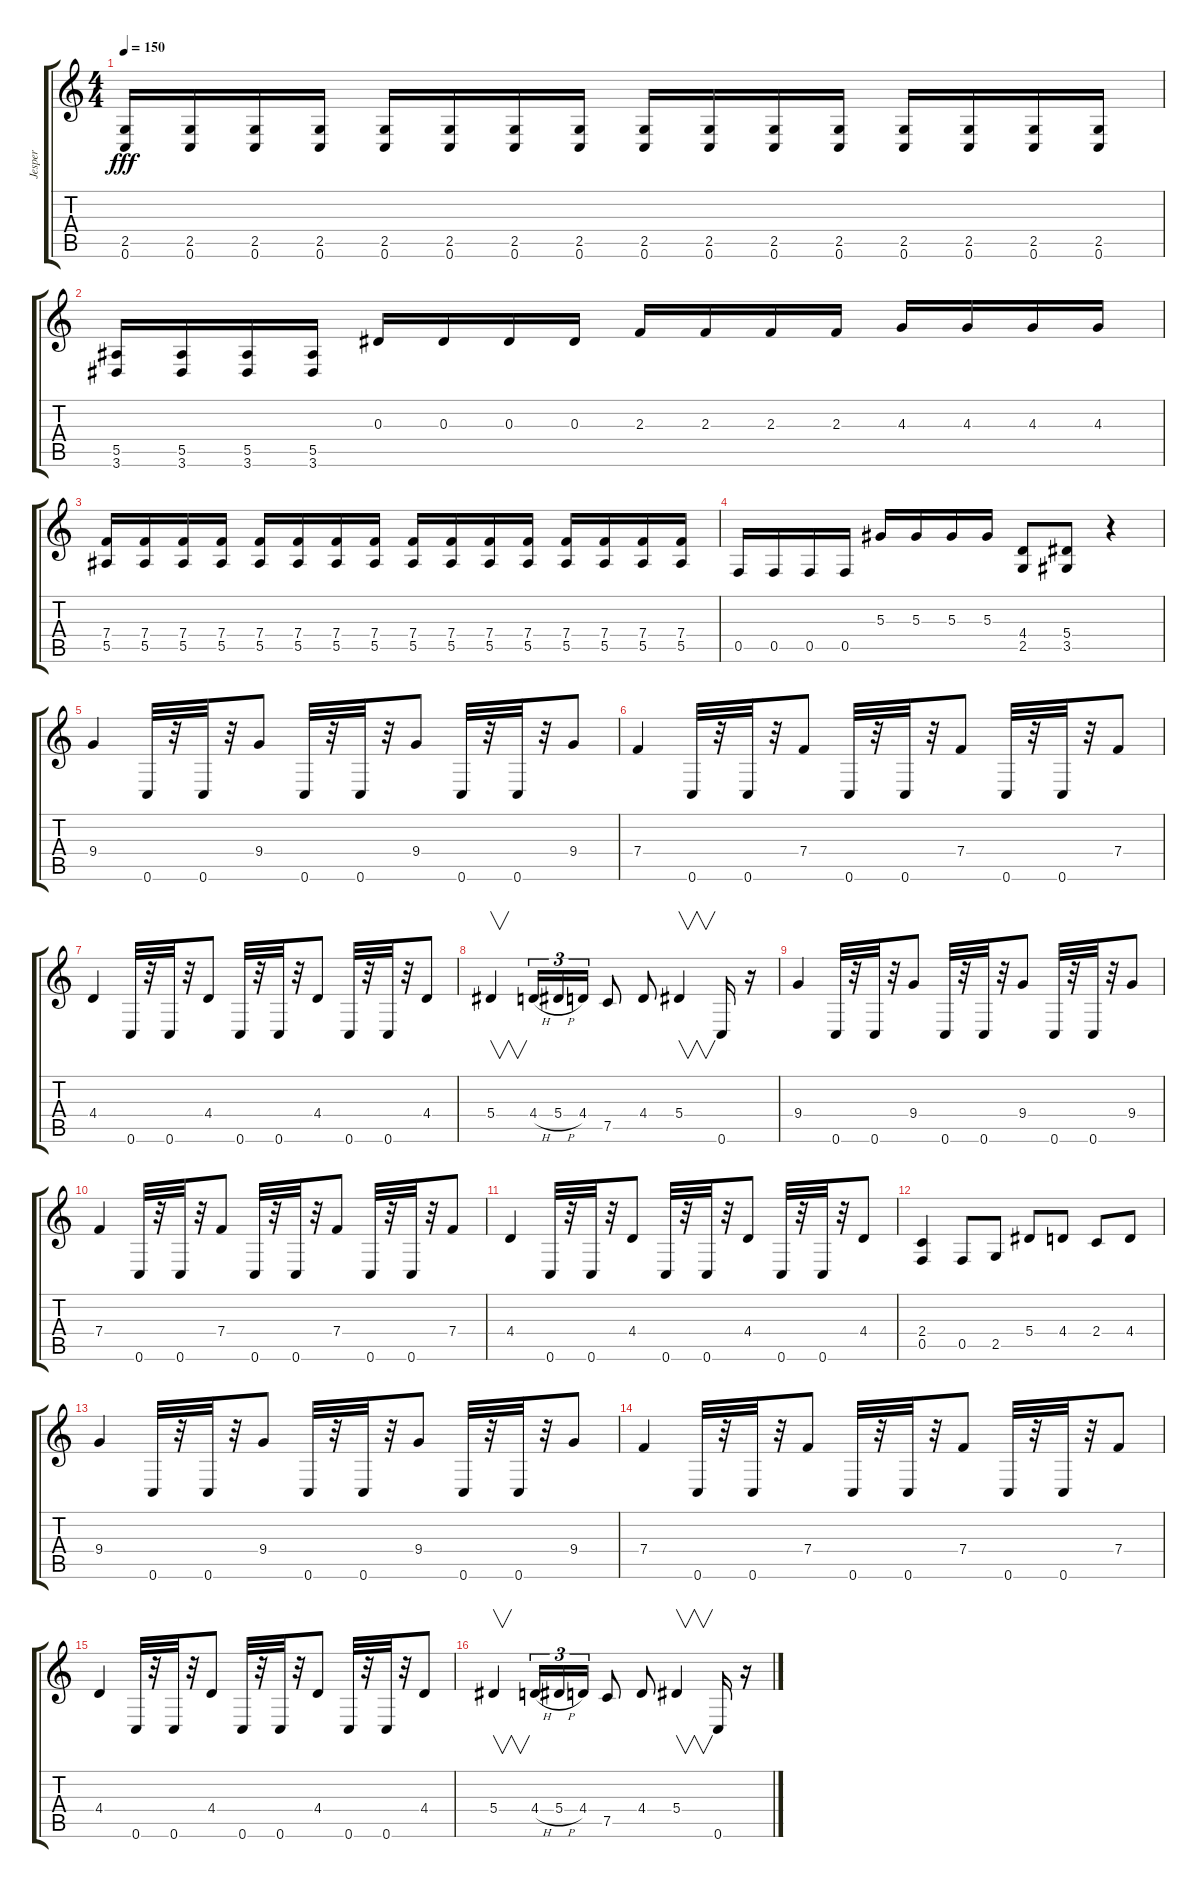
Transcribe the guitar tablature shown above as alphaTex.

\track ("Jesper" "Jesper") {instrument overdrivenguitar}
\staff {score tabs}
\tuning (C4 G3 Eb3 Bb2 F2 C2) {hide}
\ts (4 4)
\tempo 150
\clef g2
\ks c
(2.5 0.6).16{dy fff} (2.5 0.6).16 (2.5 0.6).16 (2.5 0.6).16 (2.5 0.6).16 (2.5 0.6).16 (2.5 0.6).16 (2.5 0.6).16 (2.5 0.6).16 (2.5 0.6).16 (2.5 0.6).16 (2.5 0.6).16 (2.5 0.6).16 (2.5 0.6).16 (2.5 0.6).16 (2.5 0.6).16 |
(5.5 3.6).16 (5.5 3.6).16 (5.5 3.6).16 (5.5 3.6).16 0.3.16 0.3.16 0.3.16 0.3.16 2.3.16 2.3.16 2.3.16 2.3.16 4.3.16 4.3.16 4.3.16 4.3.16 |
(7.4 5.5).16 (7.4 5.5).16 (7.4 5.5).16 (7.4 5.5).16 (7.4 5.5).16 (7.4 5.5).16 (7.4 5.5).16 (7.4 5.5).16 (7.4 5.5).16 (7.4 5.5).16 (7.4 5.5).16 (7.4 5.5).16 (7.4 5.5).16 (7.4 5.5).16 (7.4 5.5).16 (7.4 5.5).16 |
0.5.16 0.5.16 0.5.16 0.5.16 5.3.16 5.3.16 5.3.16 5.3.16 (4.4 2.5).8 (5.4 3.5).8 r.4 |
9.4.4 0.6.32 r.32 0.6.32 r.32 9.4.8 0.6.32 r.32 0.6.32 r.32 9.4.8 0.6.32 r.32 0.6.32 r.32 9.4.8 |
7.4.4 0.6.32 r.32 0.6.32 r.32 7.4.8 0.6.32 r.32 0.6.32 r.32 7.4.8 0.6.32 r.32 0.6.32 r.32 7.4.8 |
4.4.4 0.6.32 r.32 0.6.32 r.32 4.4.8 0.6.32 r.32 0.6.32 r.32 4.4.8 0.6.32 r.32 0.6.32 r.32 4.4.8 |
5.4.4{v} 4.4{h}.16{tu (3 2)} 5.4{h}.16{tu (3 2)} 4.4.16{tu (3 2)} 7.5.8 4.4.8 5.4.4{v} 0.6.16 r.16 |
9.4.4 0.6.32 r.32 0.6.32 r.32 9.4.8 0.6.32 r.32 0.6.32 r.32 9.4.8 0.6.32 r.32 0.6.32 r.32 9.4.8 |
7.4.4 0.6.32 r.32 0.6.32 r.32 7.4.8 0.6.32 r.32 0.6.32 r.32 7.4.8 0.6.32 r.32 0.6.32 r.32 7.4.8 |
4.4.4 0.6.32 r.32 0.6.32 r.32 4.4.8 0.6.32 r.32 0.6.32 r.32 4.4.8 0.6.32 r.32 0.6.32 r.32 4.4.8 |
(2.4 0.5).4 0.5.8 2.5.8 5.4.8 4.4.8 2.4.8 4.4.8 |
9.4.4 0.6.32 r.32 0.6.32 r.32 9.4.8 0.6.32 r.32 0.6.32 r.32 9.4.8 0.6.32 r.32 0.6.32 r.32 9.4.8 |
7.4.4 0.6.32 r.32 0.6.32 r.32 7.4.8 0.6.32 r.32 0.6.32 r.32 7.4.8 0.6.32 r.32 0.6.32 r.32 7.4.8 |
4.4.4 0.6.32 r.32 0.6.32 r.32 4.4.8 0.6.32 r.32 0.6.32 r.32 4.4.8 0.6.32 r.32 0.6.32 r.32 4.4.8 |
5.4.4{v} 4.4{h}.16{tu (3 2)} 5.4{h}.16{tu (3 2)} 4.4.16{tu (3 2)} 7.5.8 4.4.8 5.4.4{v} 0.6.16 r.16
